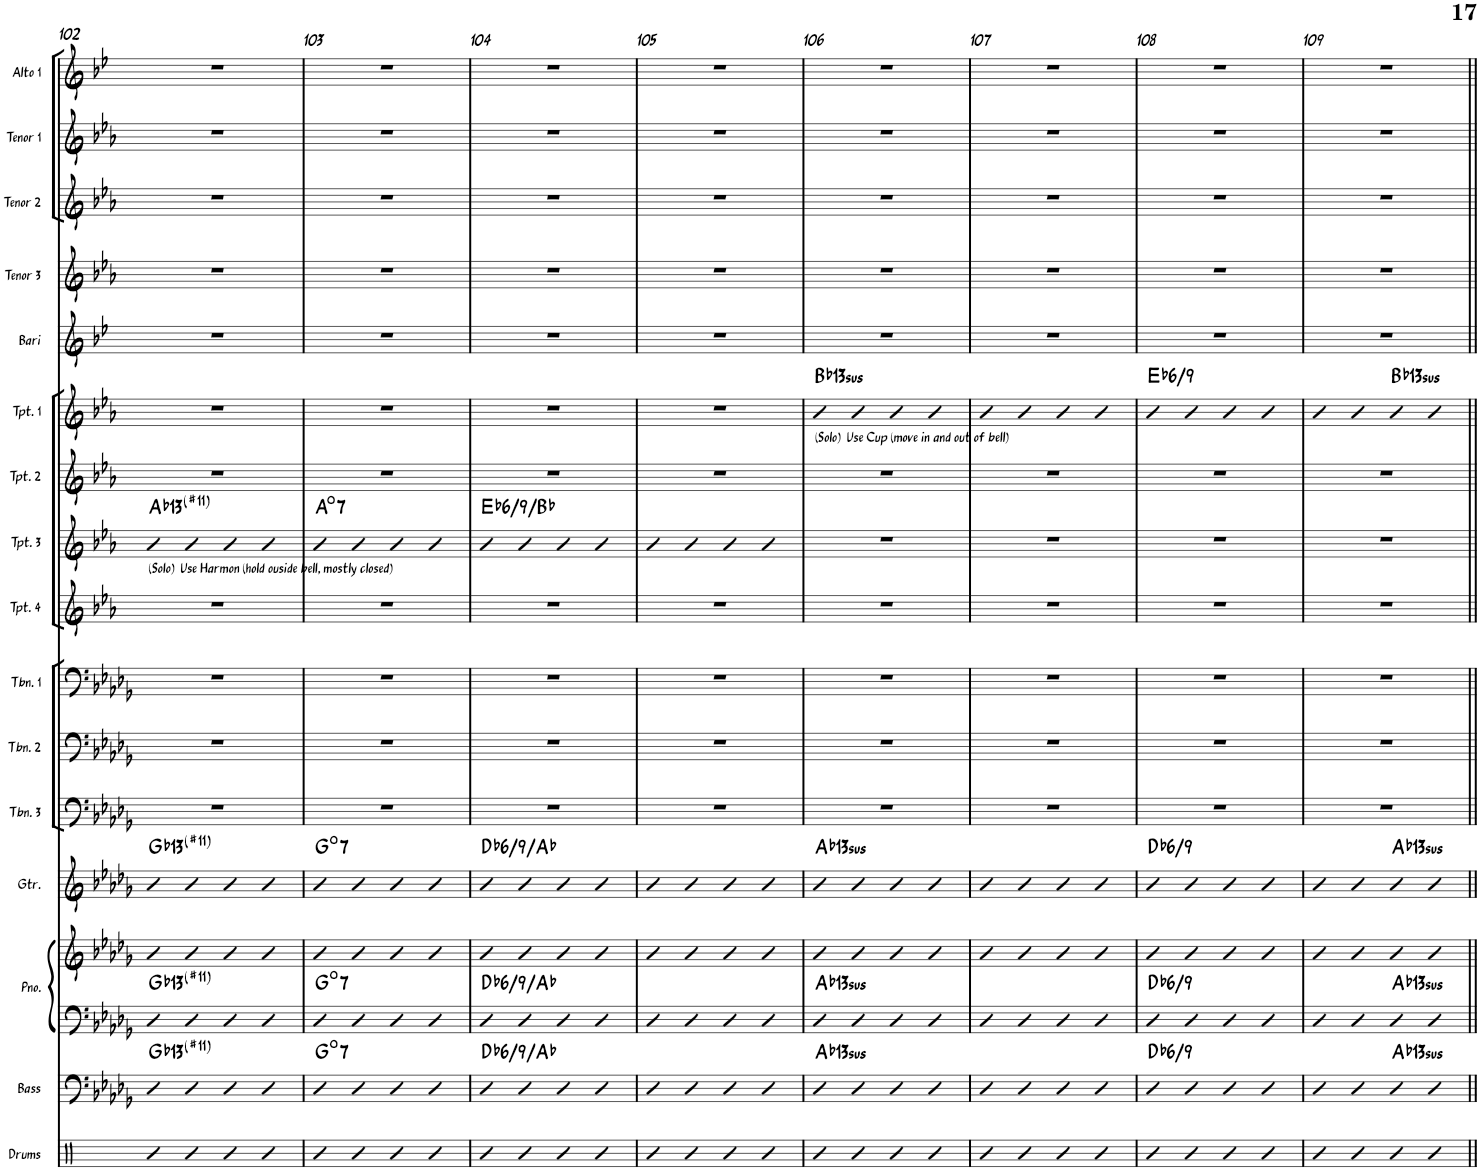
**kern	**kern	**harte	**kern	**kern	**harte	**kern	**harte	**kern	**kern	**kern	**kern	**kern	**harte	**kern	**kern	**harte	**kern	**kern	**kern	**kern	**kern
*part16	*part15	*part15	*part14	*part14	*part14	*part13	*part13	*part12	*part11	*part10	*part9	*part8	*part8	*part7	*part6	*part6	*part5	*part4	*part3	*part2	*part1
*staff17	*staff16	*	*staff15	*staff14	*	*staff13	*	*staff12	*staff11	*staff10	*staff9	*staff8	*	*staff7	*staff6	*	*staff5	*staff4	*staff3	*staff2	*staff1
*I"Drums	*I"Acoustic Bass	*	*I"Piano	*	*	*I"Guitar	*	*I"Trombone 3	*I"Trombone 2	*I"Trombone 1	*I"Trumpet 4	*I"Trumpet 3	*	*I"Trumpet 2	*I"Trumpet 1	*	*I"Bari Sax	*I"Tenor Sax 3	*I"Tenor Sax 2	*I"Tenor Sax 1	*I"Alto Sax 1
*I'Drums	*I'Bass	*	*I'Pno.	*	*	*I'Gtr.	*	*I'Tbn. 3	*I'Tbn. 2	*I'Tbn. 1	*I'Tpt. 4	*I'Tpt. 3	*	*I'Tpt. 2	*I'Tpt. 1	*	*I'Bari	*I'Tenor 3	*I'Tenor 2	*I'Tenor 1	*I'Alto 1
!!LO:PB:g=z
*clefX	*clefF4	*	*clefF4	*clefG2	*	*clefG2	*	*clefF4	*clefF4	*clefF4	*clefG2	*clefG2	*	*clefG2	*clefG2	*	*clefG2	*clefG2	*clefG2	*clefG2	*clefG2
*	*Trd7c12	*	*	*	*	*	*	*	*	*	*Trd1c2	*Trd1c2	*	*Trd1c2	*Trd1c2	*	*Trd12c21	*Trd8c14	*Trd8c14	*Trd8c14	*Trd5c9
*k[]	*k[b-e-a-d-g-]	*	*k[b-e-a-d-g-]	*k[b-e-a-d-g-]	*	*k[b-e-a-d-g-]	*	*k[b-e-a-d-g-]	*k[b-e-a-d-g-]	*k[b-e-a-d-g-]	*k[b-e-a-]	*k[b-e-a-]	*	*k[b-e-a-]	*k[b-e-a-]	*	*k[b-e-]	*k[b-e-a-]	*k[b-e-a-]	*k[b-e-a-]	*k[b-e-]
*M4/4	*M4/4	*	*M4/4	*M4/4	*	*M4/4	*	*M4/4	*M4/4	*M4/4	*M4/4	*M4/4	*	*M4/4	*M4/4	*	*M4/4	*M4/4	*M4/4	*M4/4	*M4/4
=102	=102	=102	=102	=102	=102	=102	=102	=102	=102	=102	=102	=102	=102	=102	=102	=102	=102	=102	=102	=102	=102
!	!	!LO:H:kt=13	!	!	!LO:H:kt=13	!	!LO:H:kt=13	!	!	!	!	!LO:TX:b:t=(Solo)  Use Harmon (hold ouside bell, mostly closed)	!LO:H:kt=13	!	!	!	!	!	!	!	!
4R	4D-	Gb:(3,5,b7,9,#11,13)	4D-	4b-	Gb:(3,5,b7,9,#11,13)	4B-	Gb:(3,5,b7,9,#11,13)	1r	1r	1r	1r	4b-	Ab:(3,5,b7,9,#11,13)	1r	1r	.	1r	1r	1r	1r	1r
4R	4D-	.	4D-	4b-	.	4B-	.	.	.	.	.	4b-	.	.	.	.	.	.	.	.	.
4R	4D-	.	4D-	4b-	.	4B-	.	.	.	.	.	4b-	.	.	.	.	.	.	.	.	.
4R	4D-	.	4D-	4b-	.	4B-	.	.	.	.	.	4b-	.	.	.	.	.	.	.	.	.
=103	=103	=103	=103	=103	=103	=103	=103	=103	=103	=103	=103	=103	=103	=103	=103	=103	=103	=103	=103	=103	=103
!	!	!LO:H:kt=7	!	!	!LO:H:kt=7	!	!LO:H:kt=7	!	!	!	!	!	!LO:H:kt=7	!	!	!	!	!	!	!	!
4R	4D-	G:dim7	4D-	4b-	G:dim7	4B-	G:dim7	1r	1r	1r	1r	4b-	A:dim7	1r	1r	.	1r	1r	1r	1r	1r
4R	4D-	.	4D-	4b-	.	4B-	.	.	.	.	.	4b-	.	.	.	.	.	.	.	.	.
4R	4D-	.	4D-	4b-	.	4B-	.	.	.	.	.	4b-	.	.	.	.	.	.	.	.	.
4R	4D-	.	4D-	4b-	.	4B-	.	.	.	.	.	4b-	.	.	.	.	.	.	.	.	.
=104	=104	=104	=104	=104	=104	=104	=104	=104	=104	=104	=104	=104	=104	=104	=104	=104	=104	=104	=104	=104	=104
!	!	!LO:H:kt=/6	!	!	!LO:H:kt=/6	!	!LO:H:kt=/6	!	!	!	!	!	!LO:H:kt=/6	!	!	!	!	!	!	!	!
4R	4D-	Db:maj6(9)/5	4D-	4b-	Db:maj6(9)/5	4B-	Db:maj6(9)/5	1r	1r	1r	1r	4b-	Eb:maj6(9)/5	1r	1r	.	1r	1r	1r	1r	1r
4R	4D-	.	4D-	4b-	.	4B-	.	.	.	.	.	4b-	.	.	.	.	.	.	.	.	.
4R	4D-	.	4D-	4b-	.	4B-	.	.	.	.	.	4b-	.	.	.	.	.	.	.	.	.
4R	4D-	.	4D-	4b-	.	4B-	.	.	.	.	.	4b-	.	.	.	.	.	.	.	.	.
=105	=105	=105	=105	=105	=105	=105	=105	=105	=105	=105	=105	=105	=105	=105	=105	=105	=105	=105	=105	=105	=105
4R	4D-	.	4D-	4b-	.	4B-	.	1r	1r	1r	1r	4b-	.	1r	1r	.	1r	1r	1r	1r	1r
4R	4D-	.	4D-	4b-	.	4B-	.	.	.	.	.	4b-	.	.	.	.	.	.	.	.	.
4R	4D-	.	4D-	4b-	.	4B-	.	.	.	.	.	4b-	.	.	.	.	.	.	.	.	.
4R	4D-	.	4D-	4b-	.	4B-	.	.	.	.	.	4b-	.	.	.	.	.	.	.	.	.
=106	=106	=106	=106	=106	=106	=106	=106	=106	=106	=106	=106	=106	=106	=106	=106	=106	=106	=106	=106	=106	=106
!	!	!LO:H:kt=13sus	!	!	!LO:H:kt=13sus	!	!LO:H:kt=13sus	!	!	!	!	!	!	!	!LO:TX:b:t=(Solo)  Use Cup (move in and out of bell)	!LO:H:kt=13sus	!	!	!	!	!
4R	4D-	Ab:sus4(7,9,11,13)	4D-	4b-	Ab:sus4(7,9,11,13)	4B-	Ab:sus4(7,9,11,13)	1r	1r	1r	1r	1r	.	1r	4b-	Bb:sus4(7,9,11,13)	1r	1r	1r	1r	1r
4R	4D-	.	4D-	4b-	.	4B-	.	.	.	.	.	.	.	.	4b-	.	.	.	.	.	.
4R	4D-	.	4D-	4b-	.	4B-	.	.	.	.	.	.	.	.	4b-	.	.	.	.	.	.
4R	4D-	.	4D-	4b-	.	4B-	.	.	.	.	.	.	.	.	4b-	.	.	.	.	.	.
=107	=107	=107	=107	=107	=107	=107	=107	=107	=107	=107	=107	=107	=107	=107	=107	=107	=107	=107	=107	=107	=107
4R	4D-	.	4D-	4b-	.	4B-	.	1r	1r	1r	1r	1r	.	1r	4b-	.	1r	1r	1r	1r	1r
4R	4D-	.	4D-	4b-	.	4B-	.	.	.	.	.	.	.	.	4b-	.	.	.	.	.	.
4R	4D-	.	4D-	4b-	.	4B-	.	.	.	.	.	.	.	.	4b-	.	.	.	.	.	.
4R	4D-	.	4D-	4b-	.	4B-	.	.	.	.	.	.	.	.	4b-	.	.	.	.	.	.
=108	=108	=108	=108	=108	=108	=108	=108	=108	=108	=108	=108	=108	=108	=108	=108	=108	=108	=108	=108	=108	=108
!	!	!LO:H:kt=/6	!	!	!LO:H:kt=/6	!	!LO:H:kt=/6	!	!	!	!	!	!	!	!	!LO:H:kt=/6	!	!	!	!	!
4R	4D-	Db:maj6(9)	4D-	4b-	Db:maj6(9)	4B-	Db:maj6(9)	1r	1r	1r	1r	1r	.	1r	4b-	Eb:maj6(9)	1r	1r	1r	1r	1r
4R	4D-	.	4D-	4b-	.	4B-	.	.	.	.	.	.	.	.	4b-	.	.	.	.	.	.
4R	4D-	.	4D-	4b-	.	4B-	.	.	.	.	.	.	.	.	4b-	.	.	.	.	.	.
4R	4D-	.	4D-	4b-	.	4B-	.	.	.	.	.	.	.	.	4b-	.	.	.	.	.	.
=109	=109	=109	=109	=109	=109	=109	=109	=109	=109	=109	=109	=109	=109	=109	=109	=109	=109	=109	=109	=109	=109
4R	4D-	.	4D-	4b-	.	4B-	.	1r	1r	1r	1r	1r	.	1r	4b-	.	1r	1r	1r	1r	1r
4R	4D-	.	4D-	4b-	.	4B-	.	.	.	.	.	.	.	.	4b-	.	.	.	.	.	.
!	!	!LO:H:kt=13sus	!	!	!LO:H:kt=13sus	!	!LO:H:kt=13sus	!	!	!	!	!	!	!	!	!LO:H:kt=13sus	!	!	!	!	!
4R	4D-	Ab:sus4(7,9,11,13)	4D-	4b-	Ab:sus4(7,9,11,13)	4B-	Ab:sus4(7,9,11,13)	.	.	.	.	.	.	.	4b-	Bb:sus4(7,9,11,13)	.	.	.	.	.
4R	4D-	.	4D-	4b-	.	4B-	.	.	.	.	.	.	.	.	4b-	.	.	.	.	.	.
=||	=||	=||	=||	=||	=||	=||	=||	=||	=||	=||	=||	=||	=||	=||	=||	=||	=||	=||	=||	=||	=||
*-	*-	*-	*-	*-	*-	*-	*-	*-	*-	*-	*-	*-	*-	*-	*-	*-	*-	*-	*-	*-	*-
